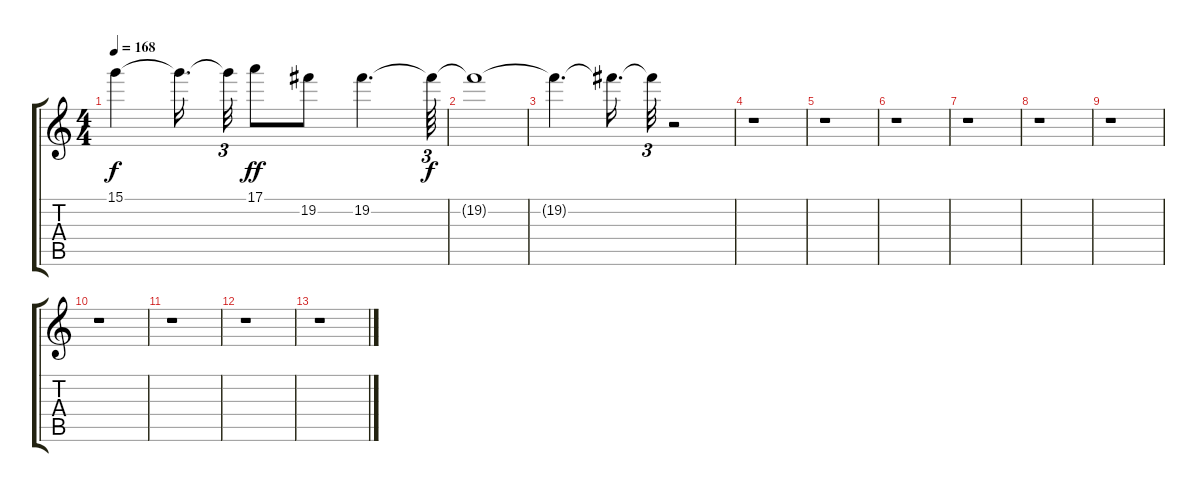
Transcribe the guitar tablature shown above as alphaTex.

\track "" {instrument distortionguitar}
\staff {score tabs}
\tuning (E4 B3 G3 D3 A2 E2) {hide}
\ts (4 4)
\tempo 168
\clef g2
\ks c
15.1{t}.4{dy f} 15.1{t}.16{d beam splitsecondary} 15.1{t}.32{tu (3 2)} 17.1.8{dy ff} 19.2.8 19.2.4{d} 19.2{t}.64{tu (3 2) dy f} |
19.2{t}.1 |
19.2{t}.4{d} 19.2{t}.16{d} 19.2{t}.32{tu (3 2)} r.2 |
r.1 |
r.1 |
r.1 |
r.1 |
r.1 |
r.1 |
r.1 |
r.1 |
r.1 |
r.1
